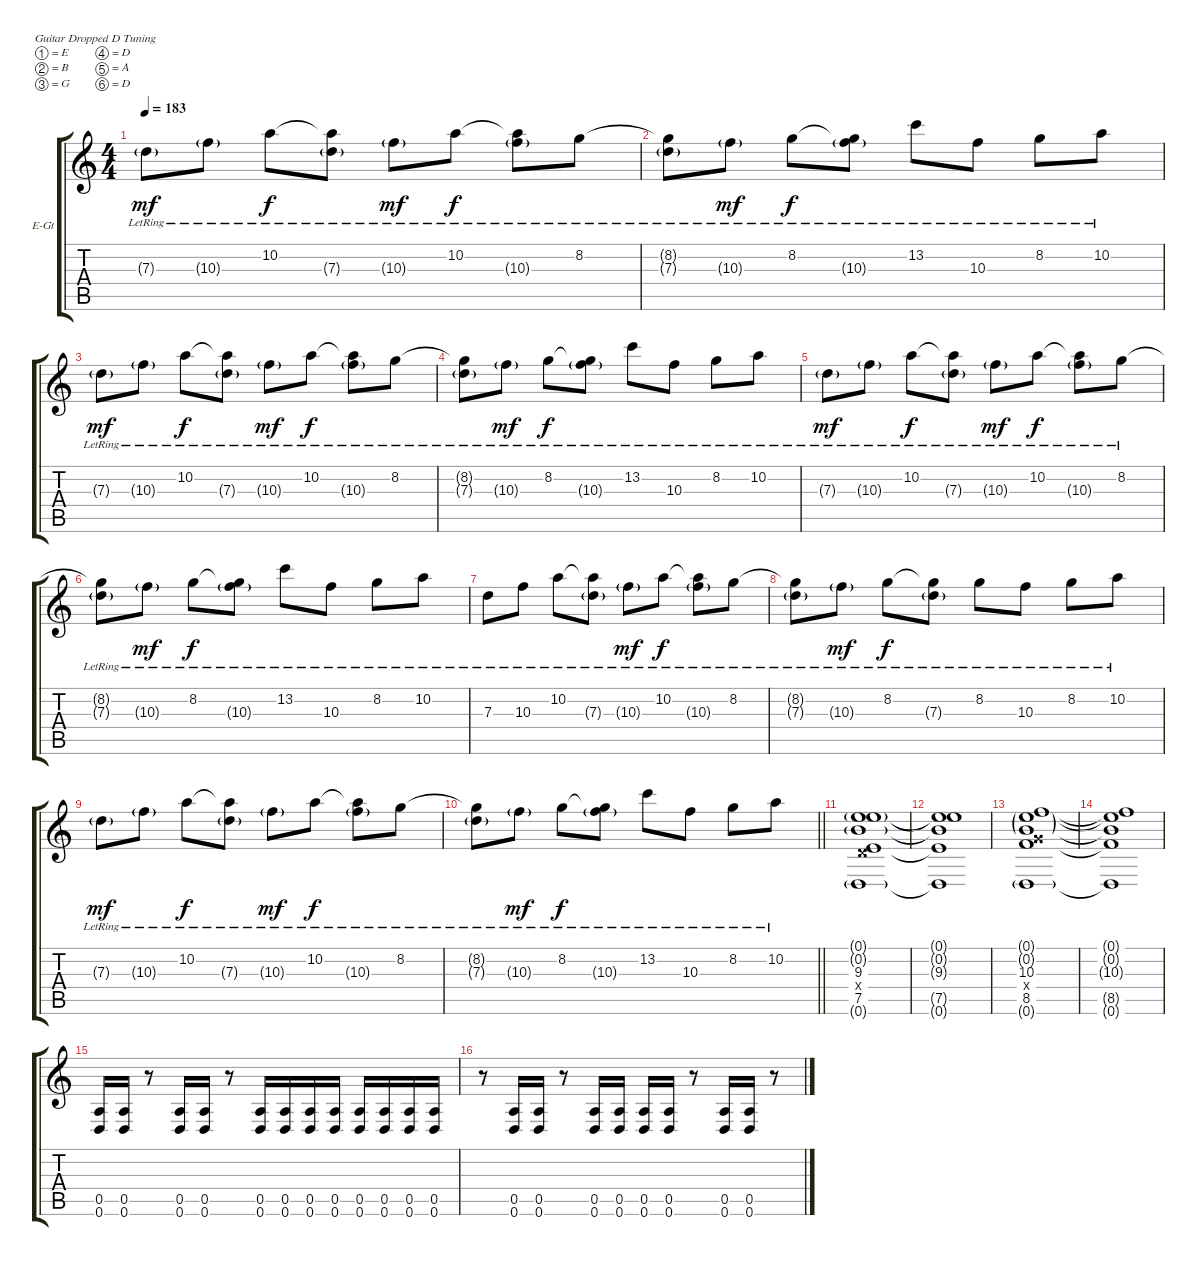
\bracketExtendMode groupsimilarinstruments
\firstSystemTrackNameOrientation horizontal
\otherSystemsTrackNameOrientation horizontal
\track ("Guitar 1" "E-Gt") {instrument overdrivenguitar}
\staff {score tabs}
\tuning (E4 B3 G3 D3 A2 D2)
\ts (4 4)
\tempo 183
\clef g2
\ks c
7.3{g lr}.8{dy mf} 10.3{g lr}.8 10.2{lr}.8{dy f} (10.2{lr t} 7.3{g}).8 10.3{g lr}.8{dy mf} 10.2{lr}.8{dy f} (10.2{lr t} 10.3{g}).8 8.2{lr}.8 |
(8.2{lr t} 7.3{g}).8 10.3{g lr}.8{dy mf} 8.2{lr}.8{dy f} (8.2{lr t} 10.3{g}).8 13.2{lr}.8 10.3{lr}.8 8.2{lr}.8 10.2{lr}.8 |
7.3{g lr}.8{dy mf} 10.3{g lr}.8 10.2{lr}.8{dy f} (10.2{lr t} 7.3{g}).8 10.3{g lr}.8{dy mf} 10.2{lr}.8{dy f} (10.2{lr t} 10.3{g}).8 8.2{lr}.8 |
(8.2{lr t} 7.3{g}).8 10.3{g lr}.8{dy mf} 8.2{lr}.8{dy f} (8.2{lr t} 10.3{g}).8 13.2{lr}.8 10.3{lr}.8 8.2{lr}.8 10.2{lr}.8 |
7.3{g lr}.8{dy mf} 10.3{g lr}.8 10.2{lr}.8{dy f} (10.2{lr t} 7.3{g}).8 10.3{g lr}.8{dy mf} 10.2{lr}.8{dy f} (10.2{lr t} 10.3{g}).8 8.2{lr}.8 |
(8.2{lr t} 7.3{g}).8 10.3{g lr}.8{dy mf} 8.2{lr}.8{dy f} (8.2{lr t} 10.3{g}).8 13.2{lr}.8 10.3{lr}.8 8.2{lr}.8 10.2{lr}.8 |
7.3{lr}.8 10.3{lr}.8 10.2{lr}.8 (10.2{lr t} 7.3{g}).8 10.3{g lr}.8{dy mf} 10.2{lr}.8{dy f} (10.2{lr t} 10.3{g}).8 8.2{lr}.8 |
(8.2{lr t} 7.3{g}).8 10.3{g lr}.8{dy mf} 8.2{lr}.8{dy f} (8.2{lr t} 7.3{g}).8 8.2{lr}.8 10.3{lr}.8 8.2{lr}.8 10.2{lr}.8 |
7.3{g lr}.8{dy mf} 10.3{g lr}.8 10.2{lr}.8{dy f} (10.2{lr t} 7.3{g}).8 10.3{g lr}.8{dy mf} 10.2{lr}.8{dy f} (10.2{lr t} 10.3{g}).8 8.2{lr}.8 |
\barLineRight lightlight
(8.2{lr t} 7.3{g}).8 10.3{g lr}.8{dy mf} 8.2{lr}.8{dy f} (8.2{lr t} 10.3{g}).8 13.2{lr}.8 10.3{lr}.8 8.2{lr}.8 10.2{lr}.8 |
(0.1{g} 0.2{g} 9.3 0.4{x} 7.5 0.6{g}).1 |
(0.1{t} 0.2{t} 9.3{t} 7.5{t} 0.6{t}).1 |
(0.1{g} 0.2{g} 10.3 5.4{x} 8.5 0.6{g}).1 |
(0.1{t} 0.2{t} 10.3{t} 8.5{t} 0.6{t}).1 |
(0.5 0.6).16 (0.5 0.6).16 r.8 (0.5 0.6).16 (0.5 0.6).16 r.8 (0.5 0.6).16 (0.5 0.6).16 (0.5 0.6).16 (0.5 0.6).16 (0.5 0.6).16 (0.5 0.6).16 (0.5 0.6).16 (0.5 0.6).16 |
r.8 (0.5 0.6).16 (0.5 0.6).16 r.8 (0.5 0.6).16 (0.5 0.6).16 (0.5 0.6).16 (0.5 0.6).16 r.8 (0.5 0.6).16 (0.5 0.6).16 r.8
